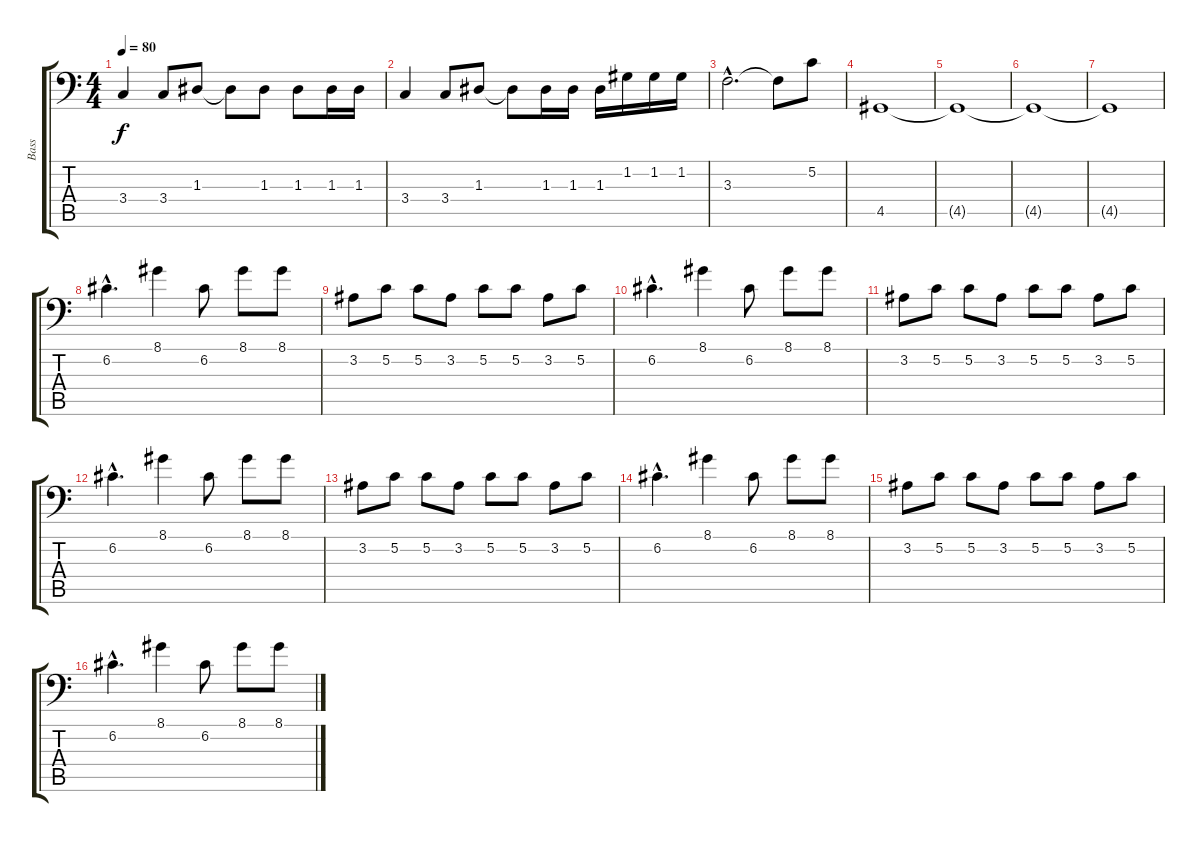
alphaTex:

\track ("Bass" "Bass") {instrument electricbassfinger}
\staff {score tabs}
\tuning (C3 G2 D2 A1 E1 B0) {hide}
\ts (4 4)
\tempo 80
\clef f4
\ks c
3.4.4{dy f} 3.4.8 1.3.8 1.3{t}.8 1.3.8 1.3.8 1.3.16 1.3.16 |
3.4.4 3.4.8 1.3.8 1.3{t}.8 1.3.16 1.3.16 1.3.16 1.2.16 1.2.16 1.2.16 |
3.3{hac}.2{d} 3.3{t}.8 5.2.8 |
4.5.1 |
4.5{t}.1 |
4.5{t}.1 |
4.5{t}.1 |
6.2{hac}.4{d volume 4} 8.1.4 6.2.8 8.1.8 8.1.8 |
3.2.8 5.2.8 5.2.8 3.2.8 5.2.8 5.2.8 3.2.8 5.2.8 |
6.2{hac}.4{d} 8.1.4 6.2.8 8.1.8 8.1.8 |
3.2.8 5.2.8 5.2.8 3.2.8 5.2.8 5.2.8 3.2.8 5.2.8 |
6.2{hac}.4{d volume 16} 8.1.4 6.2.8 8.1.8 8.1.8 |
3.2.8 5.2.8 5.2.8 3.2.8 5.2.8 5.2.8 3.2.8 5.2.8 |
6.2{hac}.4{d volume 16} 8.1.4 6.2.8 8.1.8 8.1.8 |
3.2.8 5.2.8 5.2.8 3.2.8 5.2.8 5.2.8 3.2.8 5.2.8 |
6.2{hac}.4{d volume 16} 8.1.4 6.2.8 8.1.8 8.1.8
